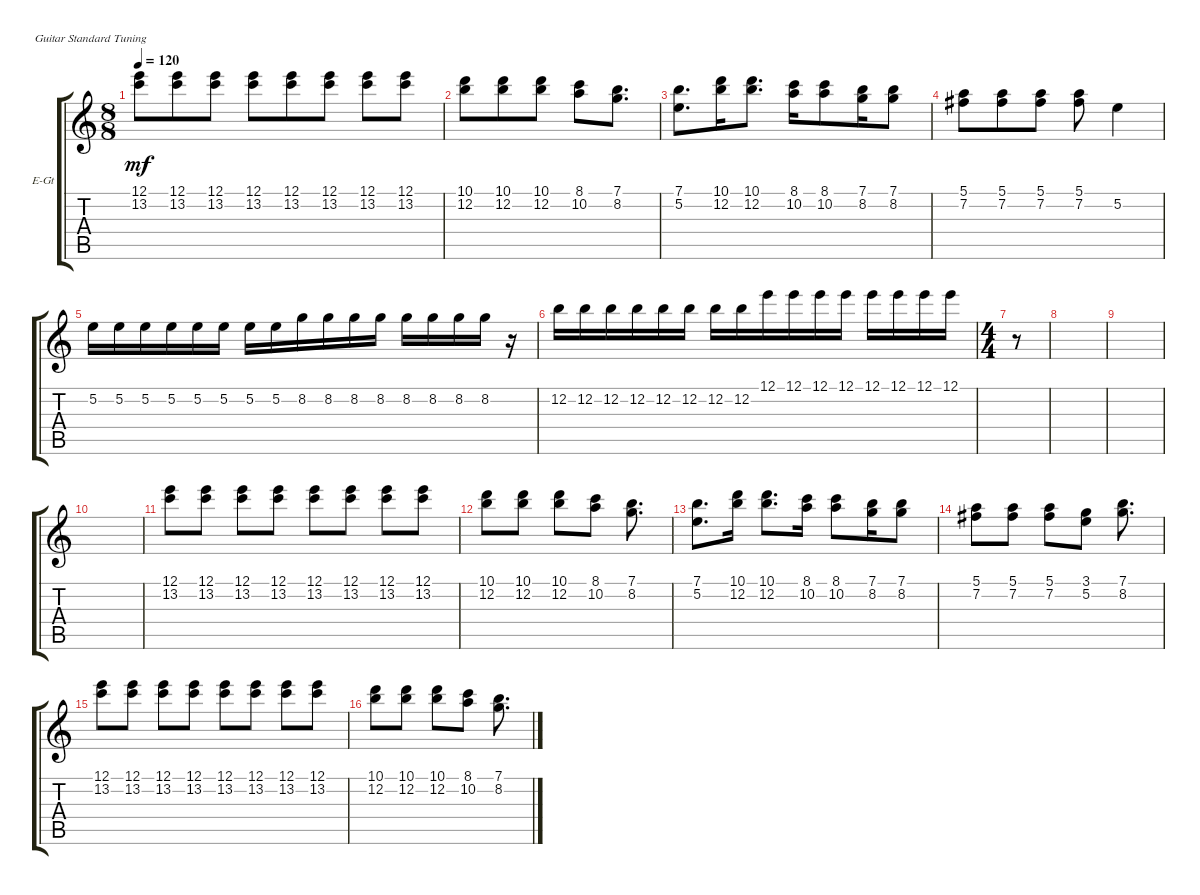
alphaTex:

\defaultSystemsLayout 4
\bracketExtendMode groupsimilarinstruments
\firstSystemTrackNameOrientation horizontal
\otherSystemsTrackNameOrientation horizontal
\track ("Electric Guitar" "E-Gt") {instrument electricguitarclean}
\staff {score tabs}
\tuning (E4 B3 G3 D3 A2 E2)
\ts (8 8)
\tempo 120
\clef g2
\ks c
(13.2 12.1).8{dy mf} (13.2 12.1).8 (13.2 12.1).8 (13.2 12.1).8 (13.2 12.1).8 (13.2 12.1).8 (13.2 12.1).8 (13.2 12.1).8 |
(12.2 10.1).8 (12.2 10.1).8 (12.2 10.1).8 (10.2 8.1).8 (7.1 8.2).8{d} |
(5.2 7.1).8{d} (12.2 10.1).16 (12.2 10.1).8{d} (10.2 8.1).16 (8.1 10.2).8 (7.1 8.2).16 (8.2 7.1).8 |
(5.1 7.2).8 (7.2 5.1).8 (5.1 7.2).8 (5.1 7.2).8 5.2.4 |
5.2.16 5.2.16 5.2.16 5.2.16 5.2.16 5.2.16 5.2.16 5.2.16 8.2.16 8.2.16 8.2.16 8.2.16 8.2.16 8.2.16 8.2.16 8.2.16 r.16 |
12.2.16 12.2.16 12.2.16 12.2.16 12.2.16 12.2.16 12.2.16 12.2.16 12.1.16 12.1.16 12.1.16 12.1.16 12.1.16 12.1.16 12.1.16 12.1.16 |
\ts (4 4)
r.8 |
|
|
|
(13.2 12.1).8 (13.2 12.1).8 (13.2 12.1).8 (13.2 12.1).8 (13.2 12.1).8 (13.2 12.1).8 (13.2 12.1).8 (13.2 12.1).8 |
(12.2 10.1).8 (12.2 10.1).8 (12.2 10.1).8 (10.2 8.1).8 (7.1 8.2).8{d} |
(5.2 7.1).8{d} (12.2 10.1).16 (12.2 10.1).8{d} (10.2 8.1).16 (8.1 10.2).8 (7.1 8.2).16 (8.2 7.1).8 |
(5.1 7.2).8 (7.2 5.1).8 (5.1 7.2).8 (3.1 5.2).8 (8.2 7.1).8{d} |
(13.2 12.1).8 (13.2 12.1).8 (13.2 12.1).8 (13.2 12.1).8 (13.2 12.1).8 (13.2 12.1).8 (13.2 12.1).8 (13.2 12.1).8 |
(12.2 10.1).8 (12.2 10.1).8 (12.2 10.1).8 (10.2 8.1).8 (7.1 8.2).8{d}
